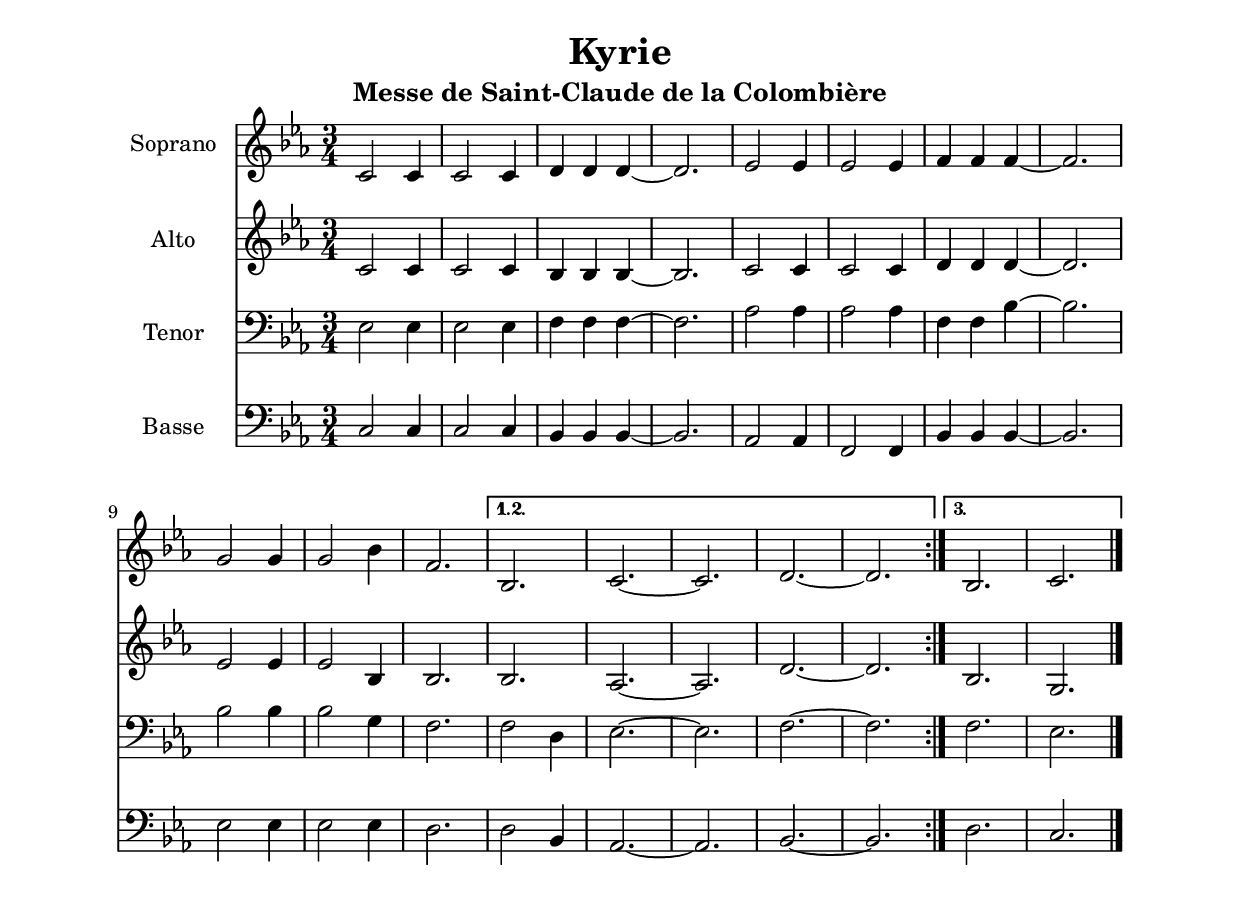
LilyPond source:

\version "2.22.1"
\language "italiano"

\header {
  title = "Kyrie"
  subtitle = "Messe de Saint-Claude de la Colombière"
}

global = {
  \key do \minor
  \time 3/4
}

soprano = \relative do' {
    \global
    \repeat volta 3
    {
      do2 do4
      do2 do4
      re4 re re ~
      re2.
      mib2 mib4
      mib2 mib4
      fa4 fa fa ~
      fa2.
      sol2 sol4
      sol2 sib4
      fa2.
    }
    \alternative {
      {
        sib,2.
        do2. ~
        do2.
        re2. ~
        re2.
      }
      { 
        sib2.
        do2.
      }
    }
    
    \bar "|."
  }
  
alto = \relative do' {
  \global
    do2 do4
    do2 do4
    sib4 sib sib ~
    sib2.
    do2 do4
    do2 do4
    re4 re re ~
    re2.
    mib2 mib4
    mib2 sib4
    sib2.
    
    sib2.
    lab2. ~
    lab2.
    re2. ~
    re2.
    
    sib2.
    sol2.
}

tenor = \relative do {
    \global
    mib2 mib4
    mib2 mib4
    fa4 fa fa ~
    fa2.
    lab2 lab4
    lab2 lab4
    fa4 fa sib ~
    sib2.
    sib2 sib4
    sib2 sol4
    fa2.
    
    fa2 re4
    mib2. ~
    mib2.
    fa2. ~
    fa2.
    
    fa2.
    mib2.
}
 
bass = \relative do {
    \global
   do2 do4
   do2 do4
   sib4 sib sib ~
   sib2.
   lab2 lab4
   fa2 fa4
   sib4 sib sib ~
   sib2.
   mib2 mib4
   mib2 mib4
   re2.
   
   re2 sib4
   lab2. ~ 
   lab2.
   sib2. ~
   sib2.
   
   re2.
   do2.
}

\include "../../../../utilities.ly"

\book{
  \paper {
    left-margin = 20\mm
    right-margin = 20\mm
    top-margin = 20\mm
    bottom-margin = 20\mm
  }
  
  \score {
    <<
      \new Staff \with { instrumentName = "Soprano" midiInstrument = "choir aahs" } { \soprano }
      \new Staff \with { instrumentName = "Alto" midiInstrument = "choir aahs" } { \alto }
      \new Staff \with { instrumentName = "Tenor" midiInstrument = "choir aahs" } { \clef bass \tenor }
      \new Staff \with { instrumentName = "Basse" midiInstrument = "choir aahs" } { \clef bass \bass }
    >>
    \layout { 
      indent = 2\cm
      \override BreathingSign.text = \markup { \musicglyph "comma" }
    }
    \midi {
      \tempo 4=104
    }
  }
}

